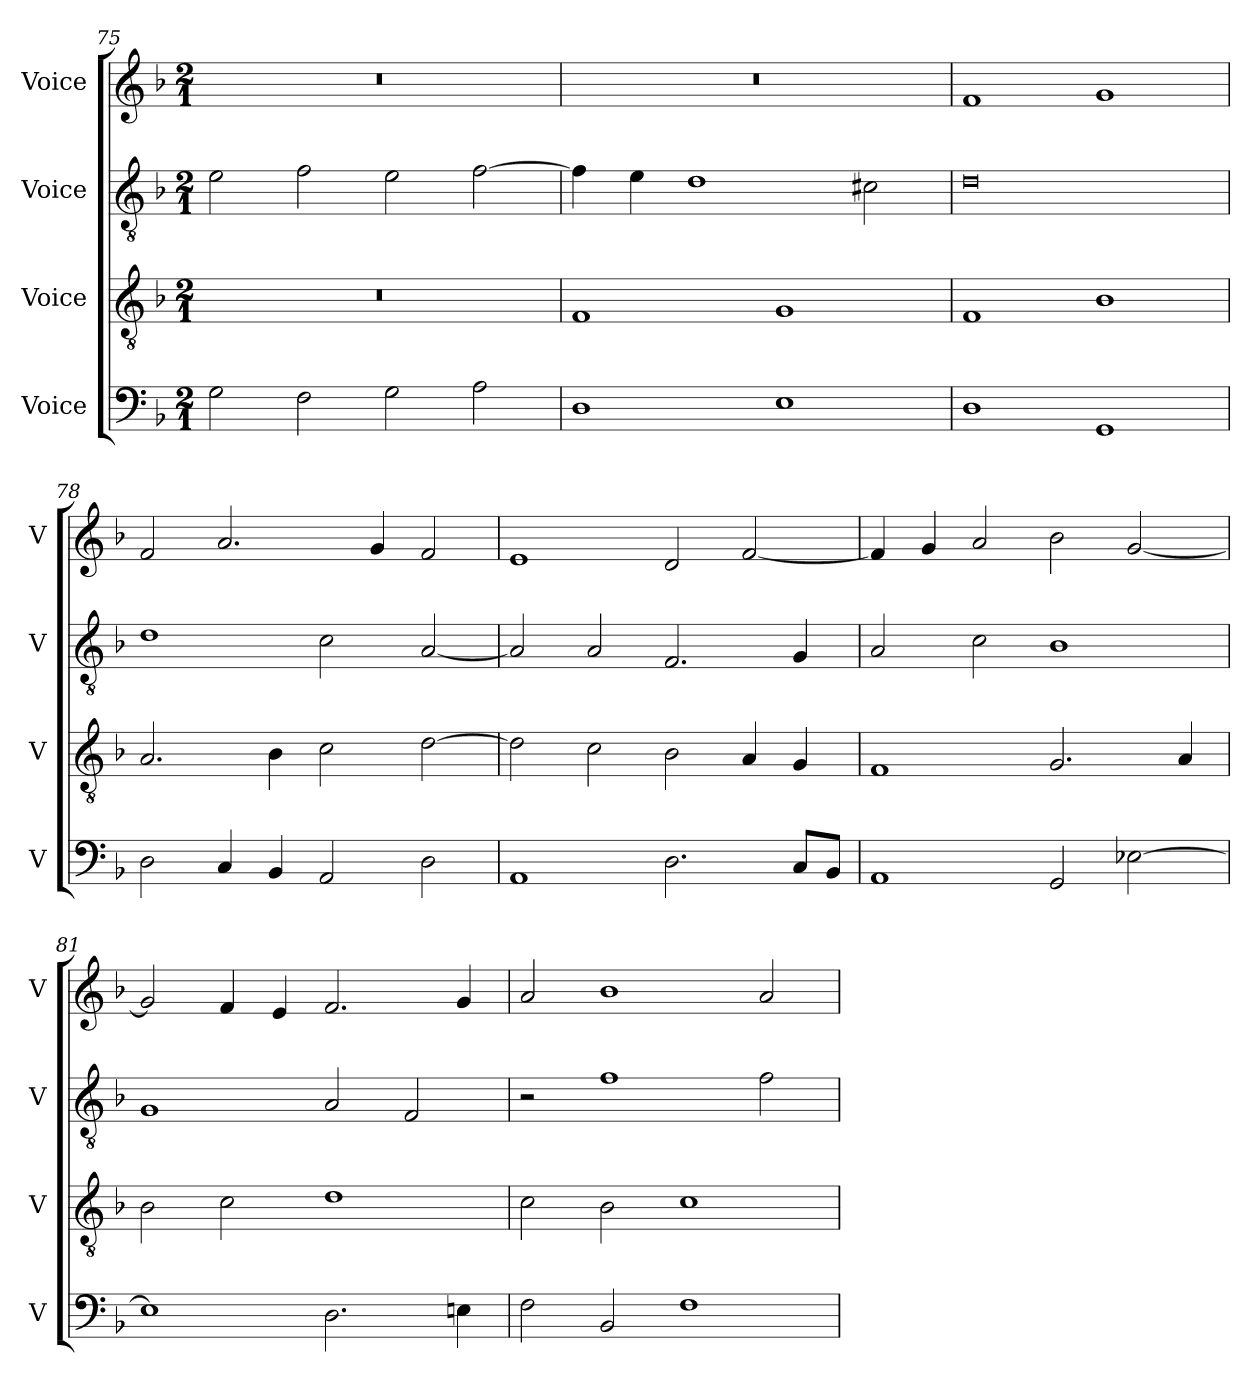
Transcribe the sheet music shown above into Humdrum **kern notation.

**kern	**kern	**kern	**kern
*part4	*part3	*part2	*part1
*staff4	*staff3	*staff2	*staff1
*I"Voice	*I"Voice	*I"Voice	*I"Voice
*I'V	*I'V	*I'V	*I'V
*clefF4	*clefGv2	*clefGv2	*clefG2
*k[b-]	*k[b-]	*k[b-]	*k[b-]
*M2/1	*M2/1	*M2/1	*M2/1
=75	=75	=75	=75
2G\	0r	2e\	0r
2F\	.	2f\	.
2G\	.	2e\	.
2A\	.	[2f\	.
=76	=76	=76	=76
1D	1F	4f\]	0r
.	.	4e\	.
.	.	1d	.
1E	1G	.	.
.	.	2c#X\	.
=77	=77	=77	=77
1D	1F	0d	1f
1GG	1B-	.	1g
!!LO:PB:g=z
=78	=78	=78	=78
2D\	2.A/	1d	2f/
4C/	.	.	2.a/
4BB-/	4B-\	.	.
2AA/	2c\	2c\	.
.	.	.	4g/
2D\	[2d\	[2A/	2f/
=79	=79	=79	=79
1AA	2d\]	2A/]	1e
.	2c\	2A/	.
2.D\	2B-\	2.F/	2d/
.	4A/	.	[2f/
8C/L	4G/	4G/	.
8BB-/J	.	.	.
=80	=80	=80	=80
1AA	1F	2A/	4f/]
.	.	.	4g/
.	.	2c\	2a/
2GG/	2.G/	1B-	2b-\
[2E-X\	.	.	[2g/
.	4A/	.	.
!!LO:LB:g=z
=81	=81	=81	=81
1E-]	2B-\	1G	2g/]
.	2c\	.	4f/
.	.	.	4e/
2.D\	1d	2A/	2.f/
.	.	2F/	.
4En\	.	.	4g/
=82	=82	=82	=82
2F\	2c\	2r	2a/
2BB-/	2B-\	1f	1b-
1F	1c	.	.
.	.	2f\	2a/
=	=	=	=
*-	*-	*-	*-
